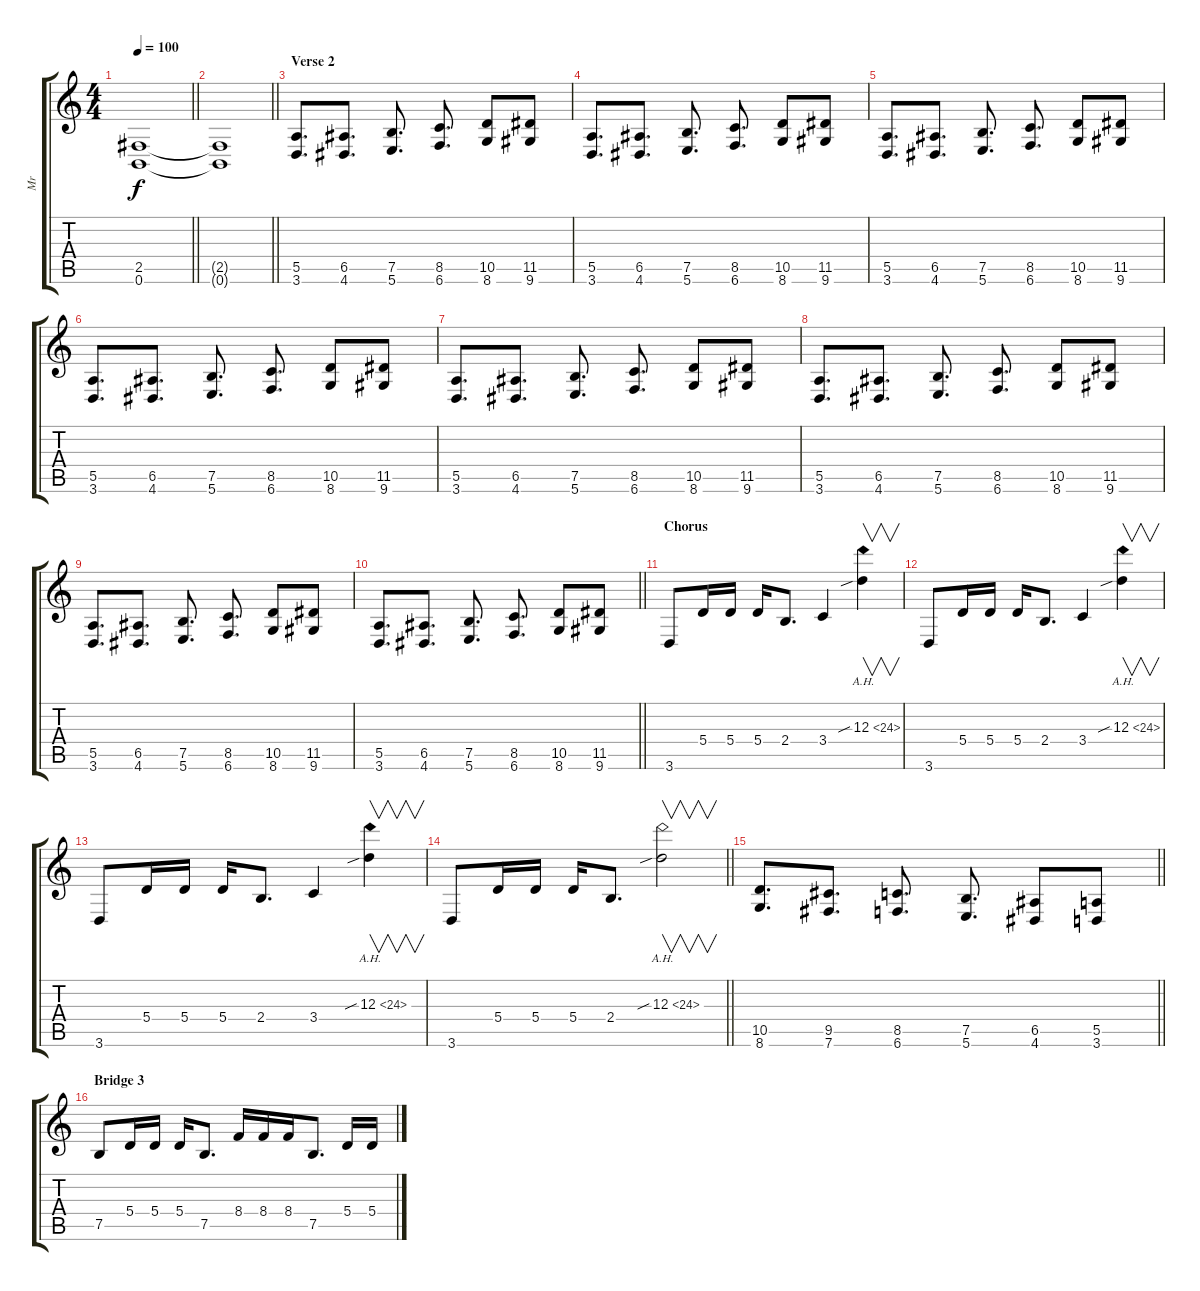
\track ("Mr" "Mr") {instrument distortionguitar}
\staff {score tabs}
\tuning (B3 Gb3 D3 A2 E2 B1) {hide}
\ts (4 4)
\tempo 100
\clef g2
\barLineRight lightlight
\ks c
(2.5 0.6).1{dy f} |
\barLineRight lightlight
(2.5{t} 0.6{t}).1 |
\section ("" "Verse 2")
(5.5 3.6).8{d} (6.5 4.6).8{d} (7.5 5.6).8{d} (8.5 6.6).8{d} (10.5 8.6).8 (11.5 9.6).8 |
(5.5 3.6).8{d} (6.5 4.6).8{d} (7.5 5.6).8{d} (8.5 6.6).8{d} (10.5 8.6).8 (11.5 9.6).8 |
(5.5 3.6).8{d} (6.5 4.6).8{d} (7.5 5.6).8{d} (8.5 6.6).8{d} (10.5 8.6).8 (11.5 9.6).8 |
(5.5 3.6).8{d} (6.5 4.6).8{d} (7.5 5.6).8{d} (8.5 6.6).8{d} (10.5 8.6).8 (11.5 9.6).8 |
(5.5 3.6).8{d} (6.5 4.6).8{d} (7.5 5.6).8{d} (8.5 6.6).8{d} (10.5 8.6).8 (11.5 9.6).8 |
(5.5 3.6).8{d} (6.5 4.6).8{d} (7.5 5.6).8{d} (8.5 6.6).8{d} (10.5 8.6).8 (11.5 9.6).8 |
(5.5 3.6).8{d} (6.5 4.6).8{d} (7.5 5.6).8{d} (8.5 6.6).8{d} (10.5 8.6).8 (11.5 9.6).8 |
\barLineRight lightlight
(5.5 3.6).8{d} (6.5 4.6).8{d} (7.5 5.6).8{d} (8.5 6.6).8{d} (10.5 8.6).8 (11.5 9.6).8 |
\section ("" "Chorus")
3.6.8 5.4.16 5.4.16 5.4.16 2.4.8{d} 3.4.4 12.3{ah 12 sib}.4{v} |
3.6.8 5.4.16 5.4.16 5.4.16 2.4.8{d} 3.4.4 12.3{ah 12 sib}.4{v} |
3.6.8 5.4.16 5.4.16 5.4.16 2.4.8{d} 3.4.4 12.3{ah 12 sib}.4{v} |
\barLineRight lightlight
3.6.8 5.4.16 5.4.16 5.4.16 2.4.8{d} 12.3{ah 12 sib}.2{v} |
\barLineRight lightlight
(10.5 8.6).8{d} (9.5 7.6).8{d} (8.5 6.6).8{d} (7.5 5.6).8{d} (6.5 4.6).8 (5.5 3.6).8 |
\section ("" "Bridge 3")
7.5.8 5.4.16 5.4.16 5.4.16 7.5.8{d} 8.4.16 8.4.16 8.4.16 7.5.8{d} 5.4.16 5.4.16
